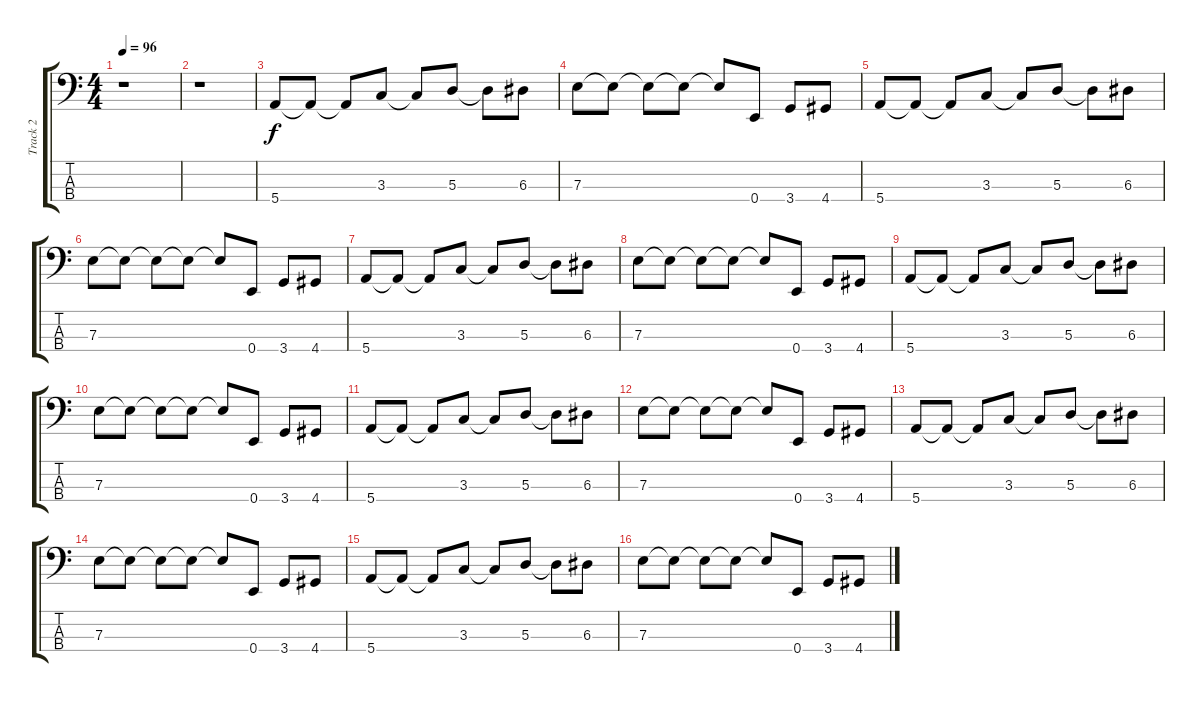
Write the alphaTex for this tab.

\track ("Track 2" "Track 2") {instrument electricbassfinger}
\staff {score tabs}
\tuning (G2 D2 A1 E1) {hide}
\ts (4 4)
\tempo 96
\clef f4
\ks c
r.1{dy f instrument electricbassfinger} |
r.1 |
5.4.8 5.4{t}.8 5.4{t}.8 3.3.8 3.3{t}.8 5.3.8 5.3{t}.8 6.3.8 |
7.3.8 7.3{t}.8 7.3{t}.8 7.3{t}.8 7.3{t}.8 0.4.8 3.4.8 4.4.8 |
5.4.8 5.4{t}.8 5.4{t}.8 3.3.8 3.3{t}.8 5.3.8 5.3{t}.8 6.3.8 |
7.3.8 7.3{t}.8 7.3{t}.8 7.3{t}.8 7.3{t}.8 0.4.8 3.4.8 4.4.8 |
5.4.8 5.4{t}.8 5.4{t}.8 3.3.8 3.3{t}.8 5.3.8 5.3{t}.8 6.3.8 |
7.3.8 7.3{t}.8 7.3{t}.8 7.3{t}.8 7.3{t}.8 0.4.8 3.4.8 4.4.8 |
5.4.8 5.4{t}.8 5.4{t}.8 3.3.8 3.3{t}.8 5.3.8 5.3{t}.8 6.3.8 |
7.3.8 7.3{t}.8 7.3{t}.8 7.3{t}.8 7.3{t}.8 0.4.8 3.4.8 4.4.8 |
5.4.8 5.4{t}.8 5.4{t}.8 3.3.8 3.3{t}.8 5.3.8 5.3{t}.8 6.3.8 |
7.3.8 7.3{t}.8 7.3{t}.8 7.3{t}.8 7.3{t}.8 0.4.8 3.4.8 4.4.8 |
5.4.8 5.4{t}.8 5.4{t}.8 3.3.8 3.3{t}.8 5.3.8 5.3{t}.8 6.3.8 |
7.3.8 7.3{t}.8 7.3{t}.8 7.3{t}.8 7.3{t}.8 0.4.8 3.4.8 4.4.8 |
5.4.8 5.4{t}.8 5.4{t}.8 3.3.8 3.3{t}.8 5.3.8 5.3{t}.8 6.3.8 |
7.3.8 7.3{t}.8 7.3{t}.8 7.3{t}.8 7.3{t}.8 0.4.8 3.4.8 4.4.8
